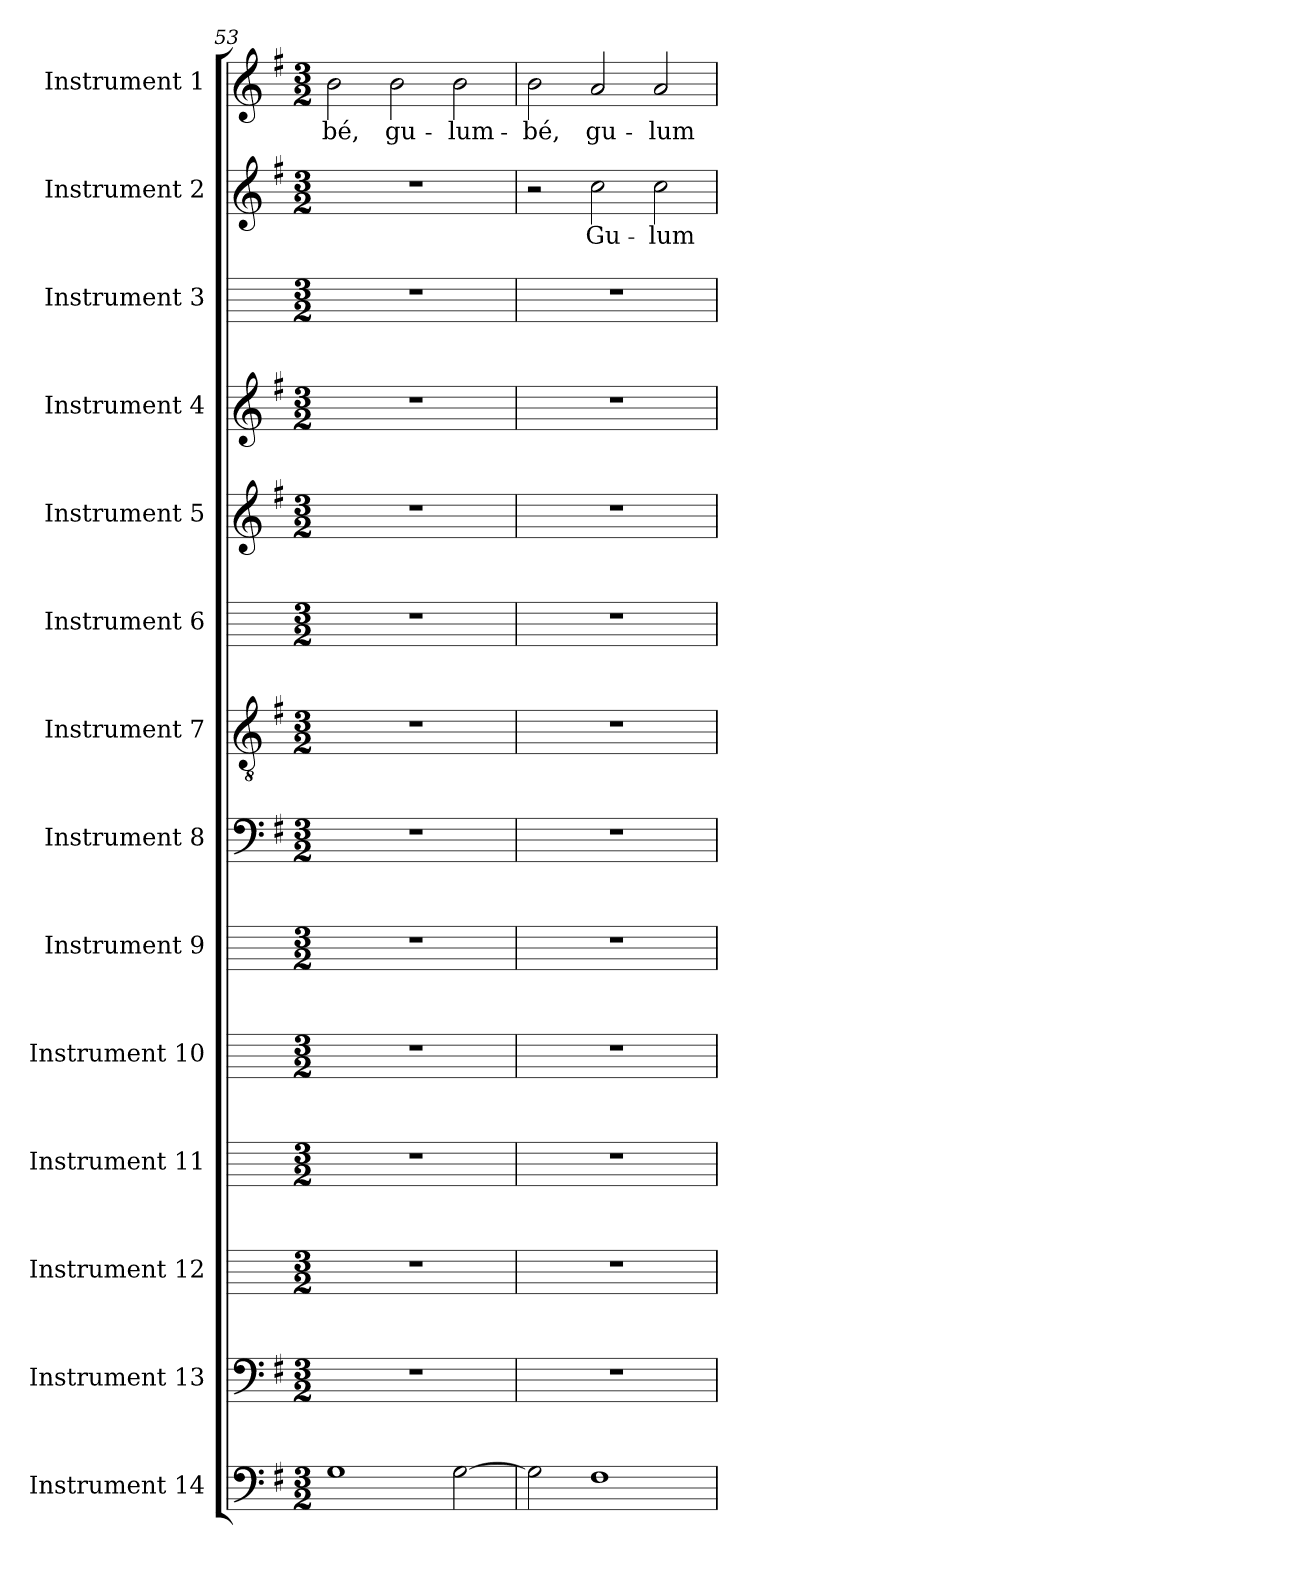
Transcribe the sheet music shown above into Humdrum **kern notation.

**kern	**kern	**kern	**kern	**kern	**kern	**kern	**kern	**kern	**kern	**kern	**kern	**kern	**text	**kern	**text
*part14	*part13	*part12	*part11	*part10	*part9	*part8	*part7	*part6	*part5	*part4	*part3	*part2	*part2	*part1	*part1
*staff14	*staff13	*staff12	*staff11	*staff10	*staff9	*staff8	*staff7	*staff6	*staff5	*staff4	*staff3	*staff2	*staff2	*staff1	*staff1
*I"Instrument 14	*I"Instrument 13	*I"Instrument 12	*I"Instrument 11	*I"Instrument 10	*I"Instrument 9	*I"Instrument 8	*I"Instrument 7	*I"Instrument 6	*I"Instrument 5	*I"Instrument 4	*I"Instrument 3	*I"Instrument 2	*	*I"Instrument 1	*
*clefF4	*clefF4	*	*	*	*	*clefF4	*clefGv2	*	*clefG2	*clefG2	*	*clefG2	*	*clefG2	*
*k[f#]	*k[f#]	*k[]	*k[]	*k[]	*k[]	*k[f#]	*k[f#]	*k[]	*k[f#]	*k[f#]	*k[]	*k[f#]	*	*k[f#]	*
*G:	*G:	*C:	*C:	*C:	*C:	*G:	*G:	*C:	*G:	*G:	*C:	*G:	*	*G:	*
*M3/2	*M3/2	*M3/2	*M3/2	*M3/2	*M3/2	*M3/2	*M3/2	*M3/2	*M3/2	*M3/2	*M3/2	*M3/2	*	*M3/2	*
=53	=53	=53	=53	=53	=53	=53	=53	=53	=53	=53	=53	=53	=53	=53	=53
!	!	!	!	!	!	!	!	!	!	!	!	!	!	!	!LO:LY:b:cj
1G	1.r	1.r	1.r	1.r	1.r	1.r	1.r	1.r	1.r	1.r	1.r	1.r	.	2b\	-bé,
!	!	!	!	!	!	!	!	!	!	!	!	!	!	!	!LO:LY:b:cj
.	.	.	.	.	.	.	.	.	.	.	.	.	.	2b\	gu-
!	!	!	!	!	!	!	!	!	!	!	!	!	!	!	!LO:LY:b:cj
[>2G\	.	.	.	.	.	.	.	.	.	.	.	.	.	2b\	-lum-
=54	=54	=54	=54	=54	=54	=54	=54	=54	=54	=54	=54	=54	=54	=54	=54
!	!	!	!	!	!	!	!	!	!	!	!	!	!	!	!LO:LY:b:cj
2G\]	1.r	1.r	1.r	1.r	1.r	1.r	1.r	1.r	1.r	1.r	1.r	2r	.	2b\	-bé,
!	!	!	!	!	!	!	!	!	!	!	!	!	!LO:LY:b:rj	!	!LO:LY:b:cj
1F#	.	.	.	.	.	.	.	.	.	.	.	2cc\	Gu-	2a/	gu-
!	!	!	!	!	!	!	!	!	!	!	!	!	!LO:LY:b:rj	!	!LO:LY:b:cj
.	.	.	.	.	.	.	.	.	.	.	.	2cc\	-lum-	2a/	-lum-
=	=	=	=	=	=	=	=	=	=	=	=	=	=	=	=
*-	*-	*-	*-	*-	*-	*-	*-	*-	*-	*-	*-	*-	*-	*-	*-
